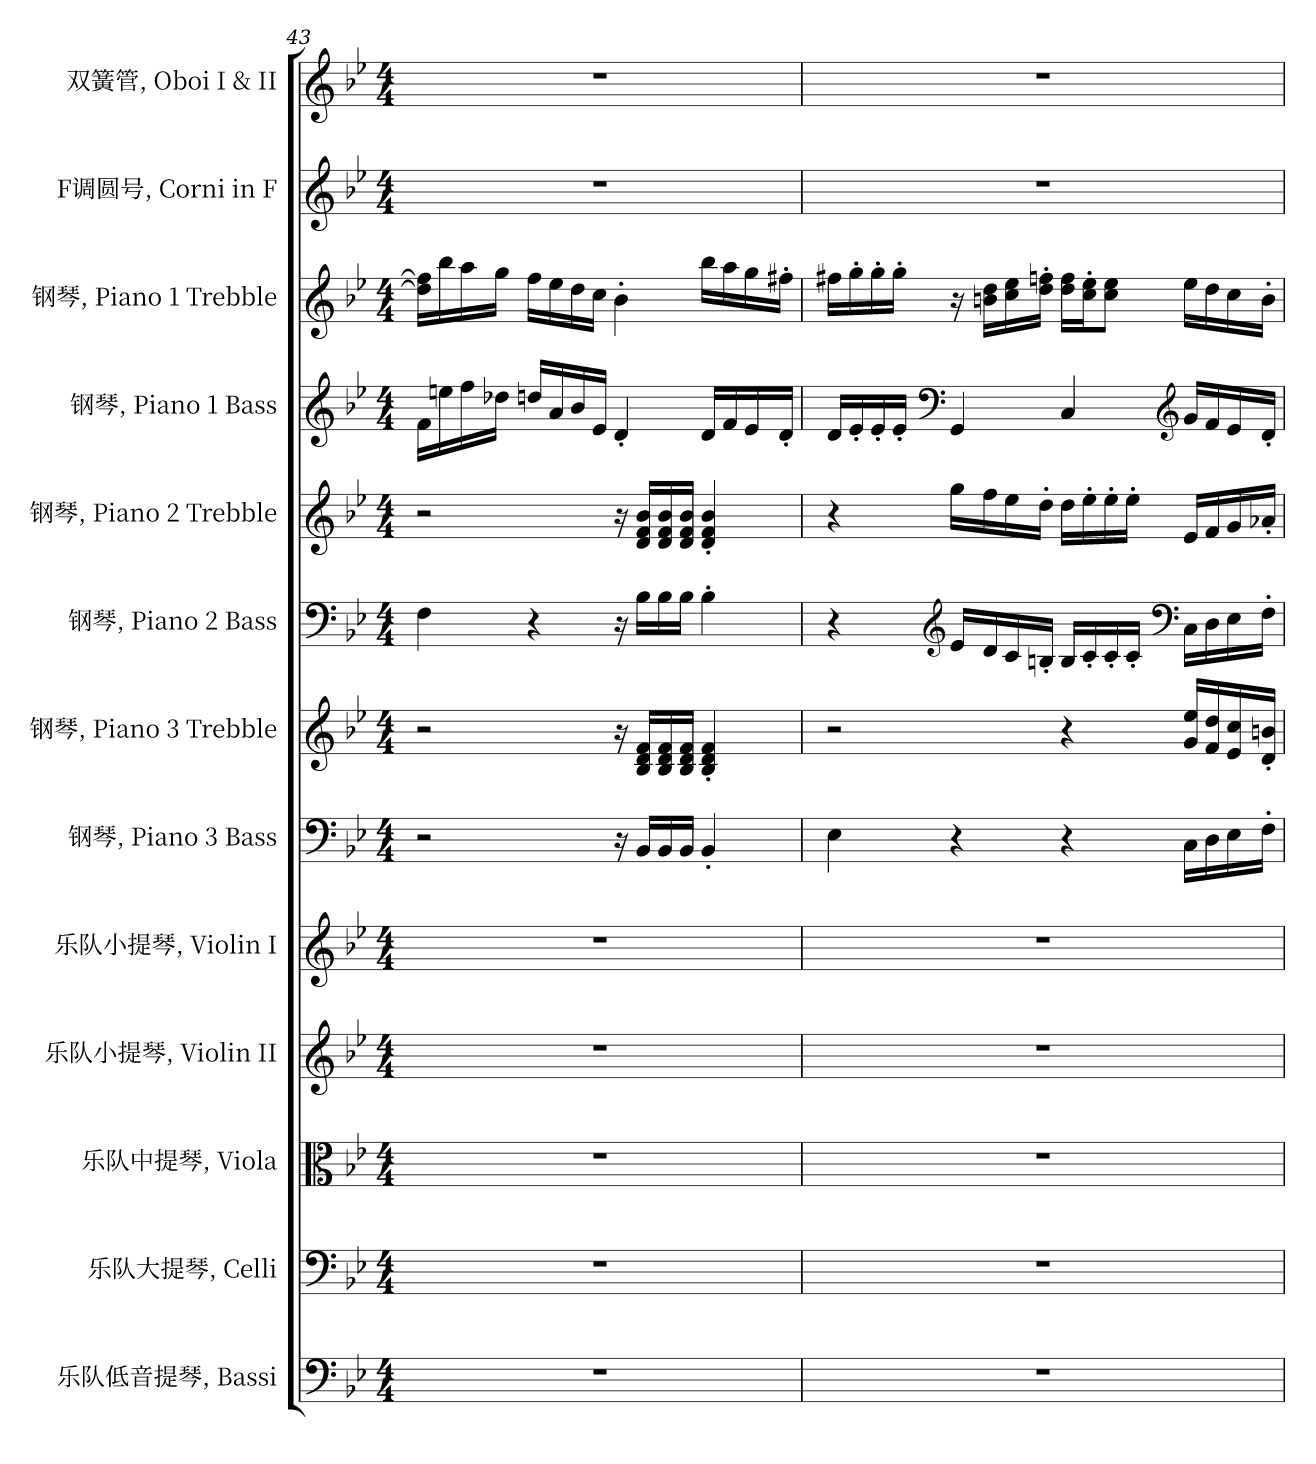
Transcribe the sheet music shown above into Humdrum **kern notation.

**kern	**kern	**kern	**kern	**kern	**kern	**kern	**kern	**kern	**kern	**kern	**kern	**kern
*part13	*part12	*part11	*part10	*part9	*part8	*part7	*part6	*part5	*part4	*part3	*part2	*part1
*staff13	*staff12	*staff11	*staff10	*staff9	*staff8	*staff7	*staff6	*staff5	*staff4	*staff3	*staff2	*staff1
*I"乐队低音提琴, Bassi	*I"乐队大提琴, Celli	*I"乐队中提琴, Viola	*I"乐队小提琴, Violin II	*I"乐队小提琴, Violin I	*I"钢琴, Piano 3 Bass	*I"钢琴, Piano 3 Trebble	*I"钢琴, Piano 2 Bass	*I"钢琴, Piano 2 Trebble	*I"钢琴, Piano 1 Bass	*I"钢琴, Piano 1 Trebble	*I"F调圆号, Corni in F	*I"双簧管, Oboi I &amp; II
*	*	*	*	*	*I'Pno.	*I'Pno.	*I'Pno.	*I'Pno.	*I'Pno.	*I'Pno.	*	*I'Ob.
!!LO:PB:g=z
*clefF4	*clefF4	*clefC3	*clefG2	*clefG2	*clefF4	*clefG2	*clefF4	*clefG2	*clefG2	*clefG2	*clefG2	*clefG2
*ITrd7c12	*	*	*	*	*	*	*	*	*	*	*ITrd4c7	*
*k[b-e-]	*k[b-e-]	*k[b-e-]	*k[b-e-]	*k[b-e-]	*k[b-e-]	*k[b-e-]	*k[b-e-]	*k[b-e-]	*k[b-e-]	*k[b-e-]	*k[b-e-a-]	*k[b-e-]
*M4/4	*M4/4	*M4/4	*M4/4	*M4/4	*M4/4	*M4/4	*M4/4	*M4/4	*M4/4	*M4/4	*M4/4	*M4/4
=43	=43	=43	=43	=43	=43	=43	=43	=43	=43	=43	=43	=43
1r	1r	1r	1r	1r	2r	2r	4F\	2r	16f\LL	16dd\] 16ff\]LL	1r	1r
.	.	.	.	.	.	.	.	.	16een\	16bb-\	.	.
.	.	.	.	.	.	.	.	.	16ff\	16aa\	.	.
.	.	.	.	.	.	.	.	.	16dd-X\JJ	16gg\JJ	.	.
.	.	.	.	.	.	.	4r	.	16ddn/LL	16ff\LL	.	.
.	.	.	.	.	.	.	.	.	16a/	16ee-\	.	.
.	.	.	.	.	.	.	.	.	16b-/	16dd\	.	.
.	.	.	.	.	.	.	.	.	16e-/JJ	16cc\JJ	.	.
.	.	.	.	.	16r	16r	16r	16r	4d'/	4b-'\	.	.
.	.	.	.	.	16BB-/LL	16B-/ 16d/ 16f/LL	16B-\LL	16d/ 16f/ 16b-/LL	.	.	.	.
.	.	.	.	.	16BB-/	16B-/ 16d/ 16f/	16B-\	16d/ 16f/ 16b-/	.	.	.	.
.	.	.	.	.	16BB-/JJ	16B-/ 16d/ 16f/JJ	16B-\JJ	16d/ 16f/ 16b-/JJ	.	.	.	.
.	.	.	.	.	4BB-'/	4B-/' 4d/' 4f/'	4B-'\	4d/' 4f/' 4b-/'	16d/LL	16bb-\LL	.	.
.	.	.	.	.	.	.	.	.	16f/	16aa\	.	.
.	.	.	.	.	.	.	.	.	16e-/	16gg\	.	.
.	.	.	.	.	.	.	.	.	16d'/JJ	16ff#X'\JJ	.	.
=44	=44	=44	=44	=44	=44	=44	=44	=44	=44	=44	=44	=44
1r	1r	1r	1r	1r	4E-\	2r	4r	4r	16d/LL	16ff#X\LL	1r	1r
.	.	.	.	.	.	.	.	.	16e-'/	16gg'\	.	.
.	.	.	.	.	.	.	.	.	16e-'/	16gg'\	.	.
.	.	.	.	.	.	.	.	.	16e-'/JJ	16gg'\JJ	.	.
*	*	*	*	*	*	*	*clefG2	*	*clefF4	*	*	*
.	.	.	.	.	4r	.	16e-/LL	16gg\LL	4GG/	16r	.	.
.	.	.	.	.	.	.	16d/	16ff\	.	16bn\ 16dd\LL	.	.
.	.	.	.	.	.	.	16c/	16ee-\	.	16cc\ 16ee-\	.	.
.	.	.	.	.	.	.	16Bn'/JJ	16dd'\JJ	.	16dd\' 16ffn\'JJ	.	.
.	.	.	.	.	4r	4r	16B/LL	16dd\LL	4C/	16dd\ 16ff\LL	.	.
.	.	.	.	.	.	.	16c'/	16ee-'\	.	16cc\' 16ee-\'J	.	.
.	.	.	.	.	.	.	16c'/	16ee-'\	.	8cc\ 8ee-\J	.	.
.	.	.	.	.	.	.	16c'/JJ	16ee-'\JJ	.	.	.	.
*	*	*	*	*	*	*	*clefF4	*	*clefG2	*	*	*
.	.	.	.	.	16C\LL	16g/ 16ee-/LL	16C\LL	16e-/LL	16g/LL	16ee-\LL	.	.
.	.	.	.	.	16D\	16f/ 16dd/	16D\	16f/	16f/	16dd\	.	.
.	.	.	.	.	16E-\	16e-/ 16cc/	16E-\	16g/	16e-/	16cc\	.	.
.	.	.	.	.	16F'\JJ	16d/' 16bn/'JJ	16F'\JJ	16a-X'/JJ	16d'/JJ	16b'\JJ	.	.
=	=	=	=	=	=	=	=	=	=	=	=	=
*-	*-	*-	*-	*-	*-	*-	*-	*-	*-	*-	*-	*-
